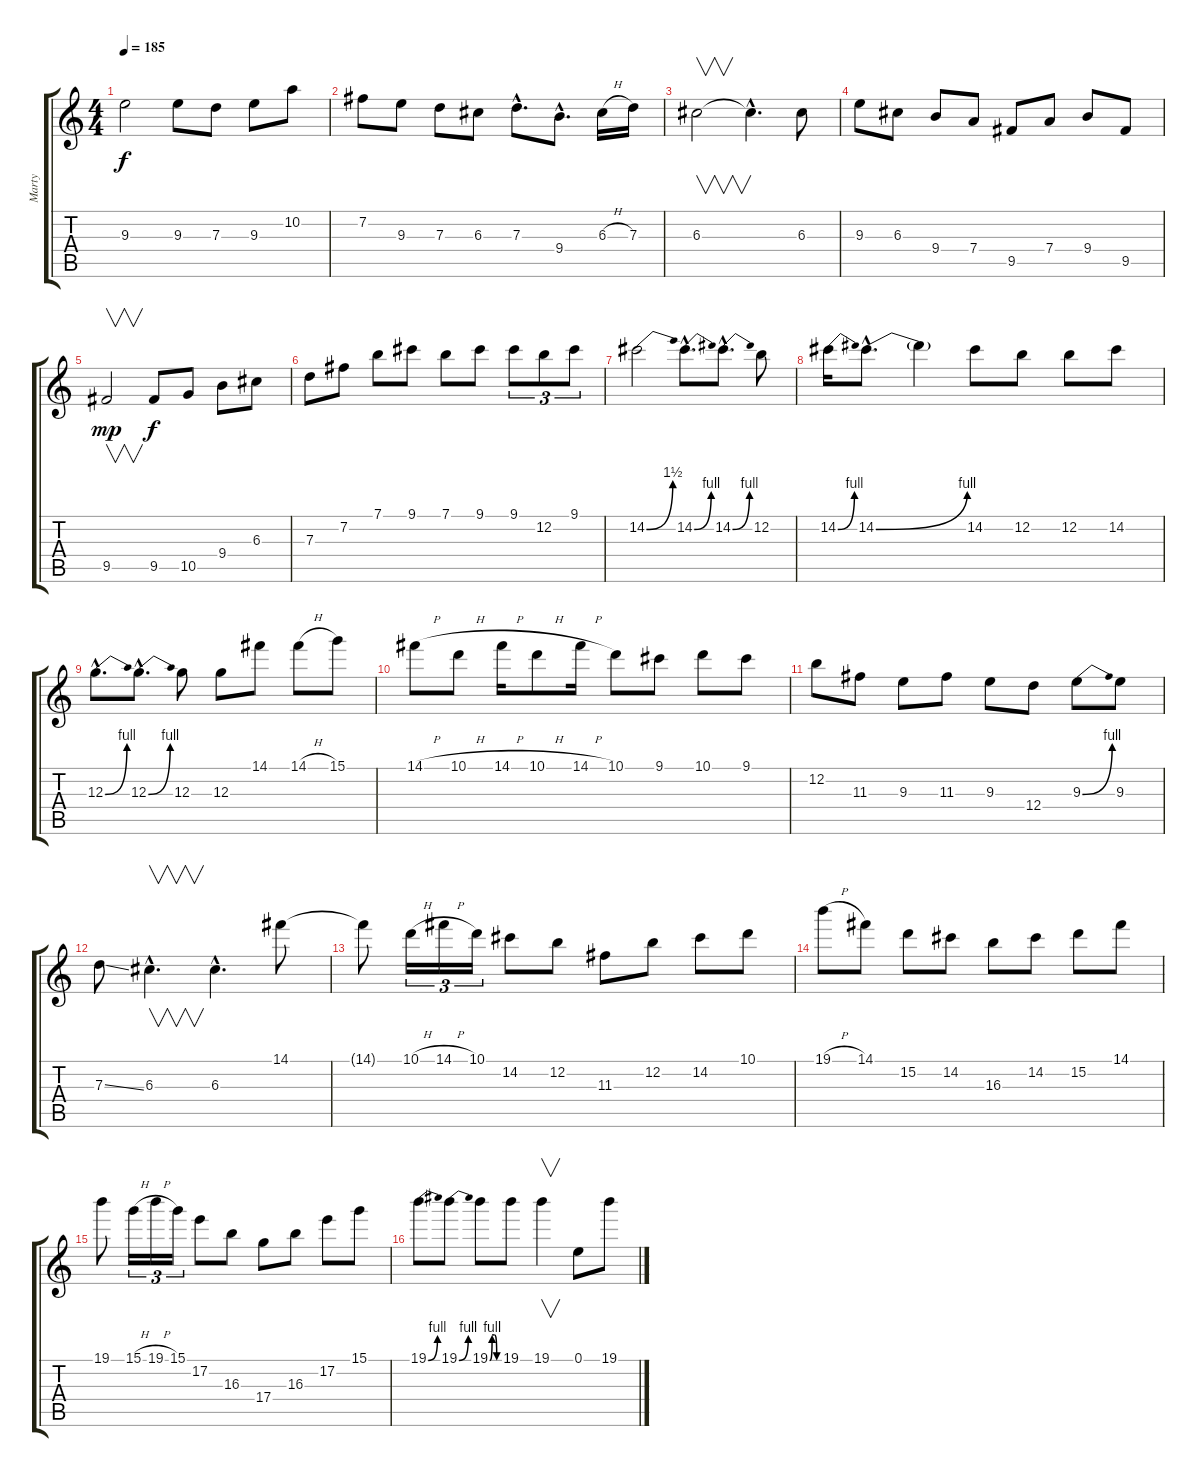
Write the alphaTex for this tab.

\track ("Marty" "Marty") {instrument distortionguitar}
\staff {score tabs}
\tuning (E4 B3 G3 D3 A2 E2) {hide}
\ts (4 4)
\tempo 185
\clef g2
\ks c
9.3.2{dy f} 9.3.8 7.3.8 9.3.8 10.2.8 |
7.2.8 9.3.8 7.3.8 6.3.8 7.3{hac}.8{d} 9.4{hac}.8{d} 6.3{h}.16 7.3.16 |
6.3.2{v} 6.3{hac t}.4{d} 6.3.8 |
9.3.8 6.3.8 9.4.8 7.4.8 9.5.8 7.4.8 9.4.8 9.5.8 |
9.5.2{v dy mp} 9.5.8{dy f} 10.5.8 9.4.8 6.3.8 |
7.3.8 7.2.8 7.1.8 9.1.8 7.1.8 9.1.8 9.1.8{tu (3 2)} 12.2.8{tu (3 2)} 9.1.8{tu (3 2)} |
14.2{be (bend 0 0 60 6)}.2 14.2{be (bend 0 0 60 4) hac}.8{d} 14.2{be (bend 0 0 60 4) hac}.8{d} 12.2.8 |
14.2{be (bend 0 0 60 4)}.16 14.2{be (bend 0 0 60 4) hac}.8{d} 14.2{t}.4 14.2.8 12.2.8 12.2.8 14.2.8 |
12.3{be (bend 0 0 60 4) hac}.8{d} 12.3{be (bend 0 0 60 4) hac}.8{d} 12.3.8 12.3.8 14.1.8 14.1{h}.8 15.1.8 |
14.1{h}.8 10.1{h}.8 14.1{h}.16 10.1{h}.8 14.1{h}.16 10.1.8 9.1.8 10.1.8 9.1.8 |
12.2.8 11.3.8 9.3.8 11.3.8 9.3.8 12.4.8 9.3{be (bend 0 0 60 4)}.8 9.3.8 |
7.3{ss}.8 6.3{hac}.4{v d} 6.3{hac}.4{d} 14.1.8 |
14.1{t}.8 10.1{h}.16{tu (3 2)} 14.1{h}.16{tu (3 2)} 10.1.16{tu (3 2)} 14.2.8 12.2.8 11.3.8 12.2.8 14.2.8 10.1.8 |
19.1{h}.8 14.1.8 15.2.8 14.2.8 16.3.8 14.2.8 15.2.8 14.1.8 |
19.1.8 15.1{h}.16{tu (3 2)} 19.1{h}.16{tu (3 2)} 15.1.16{tu (3 2)} 17.2.8 16.3.8 17.4.8 16.3.8 17.2.8 15.1.8 |
19.1{be (bend 0 0 60 4)}.8 19.1{be (bend 0 0 60 4)}.8 19.1{be (custom 0 0 15 4 30 4 45 0 60 0)}.8 19.1.8 19.1.4{v} 0.1.8 19.1.8
